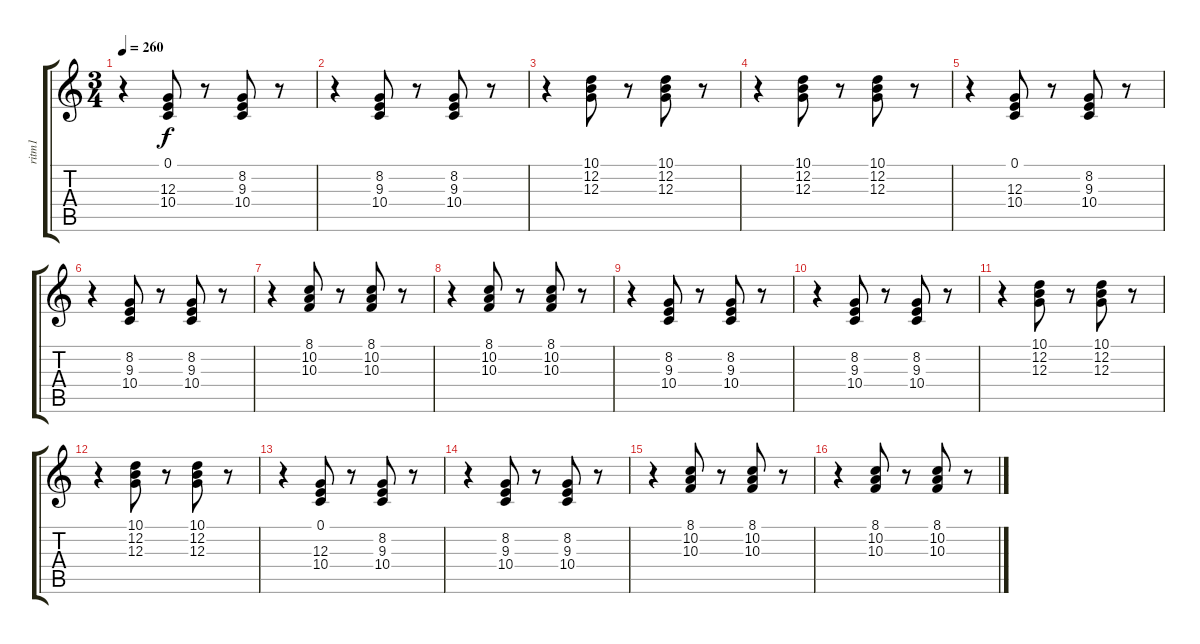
\track ("ritm1" "ritm1") {instrument reedorgan}
\staff {score tabs}
\tuning (E4 B3 G3 D3 A2 E2) {hide}
\ts (3 4)
\tempo 260
\clef g2
\ks c
r.4{dy f} (0.1 12.3 10.4).8 r.8 (8.2 9.3 10.4).8 r.8 |
r.4 (8.2 9.3 10.4).8 r.8 (8.2 9.3 10.4).8 r.8 |
r.4 (10.1 12.2 12.3).8 r.8 (10.1 12.2 12.3).8 r.8 |
r.4 (10.1 12.2 12.3).8 r.8 (10.1 12.2 12.3).8 r.8 |
r.4 (0.1 12.3 10.4).8 r.8 (8.2 9.3 10.4).8 r.8 |
r.4 (8.2 9.3 10.4).8 r.8 (8.2 9.3 10.4).8 r.8 |
r.4 (8.1 10.2 10.3).8 r.8 (8.1 10.2 10.3).8 r.8 |
r.4 (8.1 10.2 10.3).8 r.8 (8.1 10.2 10.3).8 r.8 |
r.4 (8.2 9.3 10.4).8 r.8 (8.2 9.3 10.4).8 r.8 |
r.4 (8.2 9.3 10.4).8 r.8 (8.2 9.3 10.4).8 r.8 |
r.4 (10.1 12.2 12.3).8 r.8 (10.1 12.2 12.3).8 r.8 |
r.4 (10.1 12.2 12.3).8 r.8 (10.1 12.2 12.3).8 r.8 |
r.4 (0.1 12.3 10.4).8 r.8 (8.2 9.3 10.4).8 r.8 |
r.4 (8.2 9.3 10.4).8 r.8 (8.2 9.3 10.4).8 r.8 |
r.4 (8.1 10.2 10.3).8{balance 16} r.8 (8.1 10.2 10.3).8 r.8 |
r.4 (8.1 10.2 10.3).8 r.8 (8.1 10.2 10.3).8 r.8
